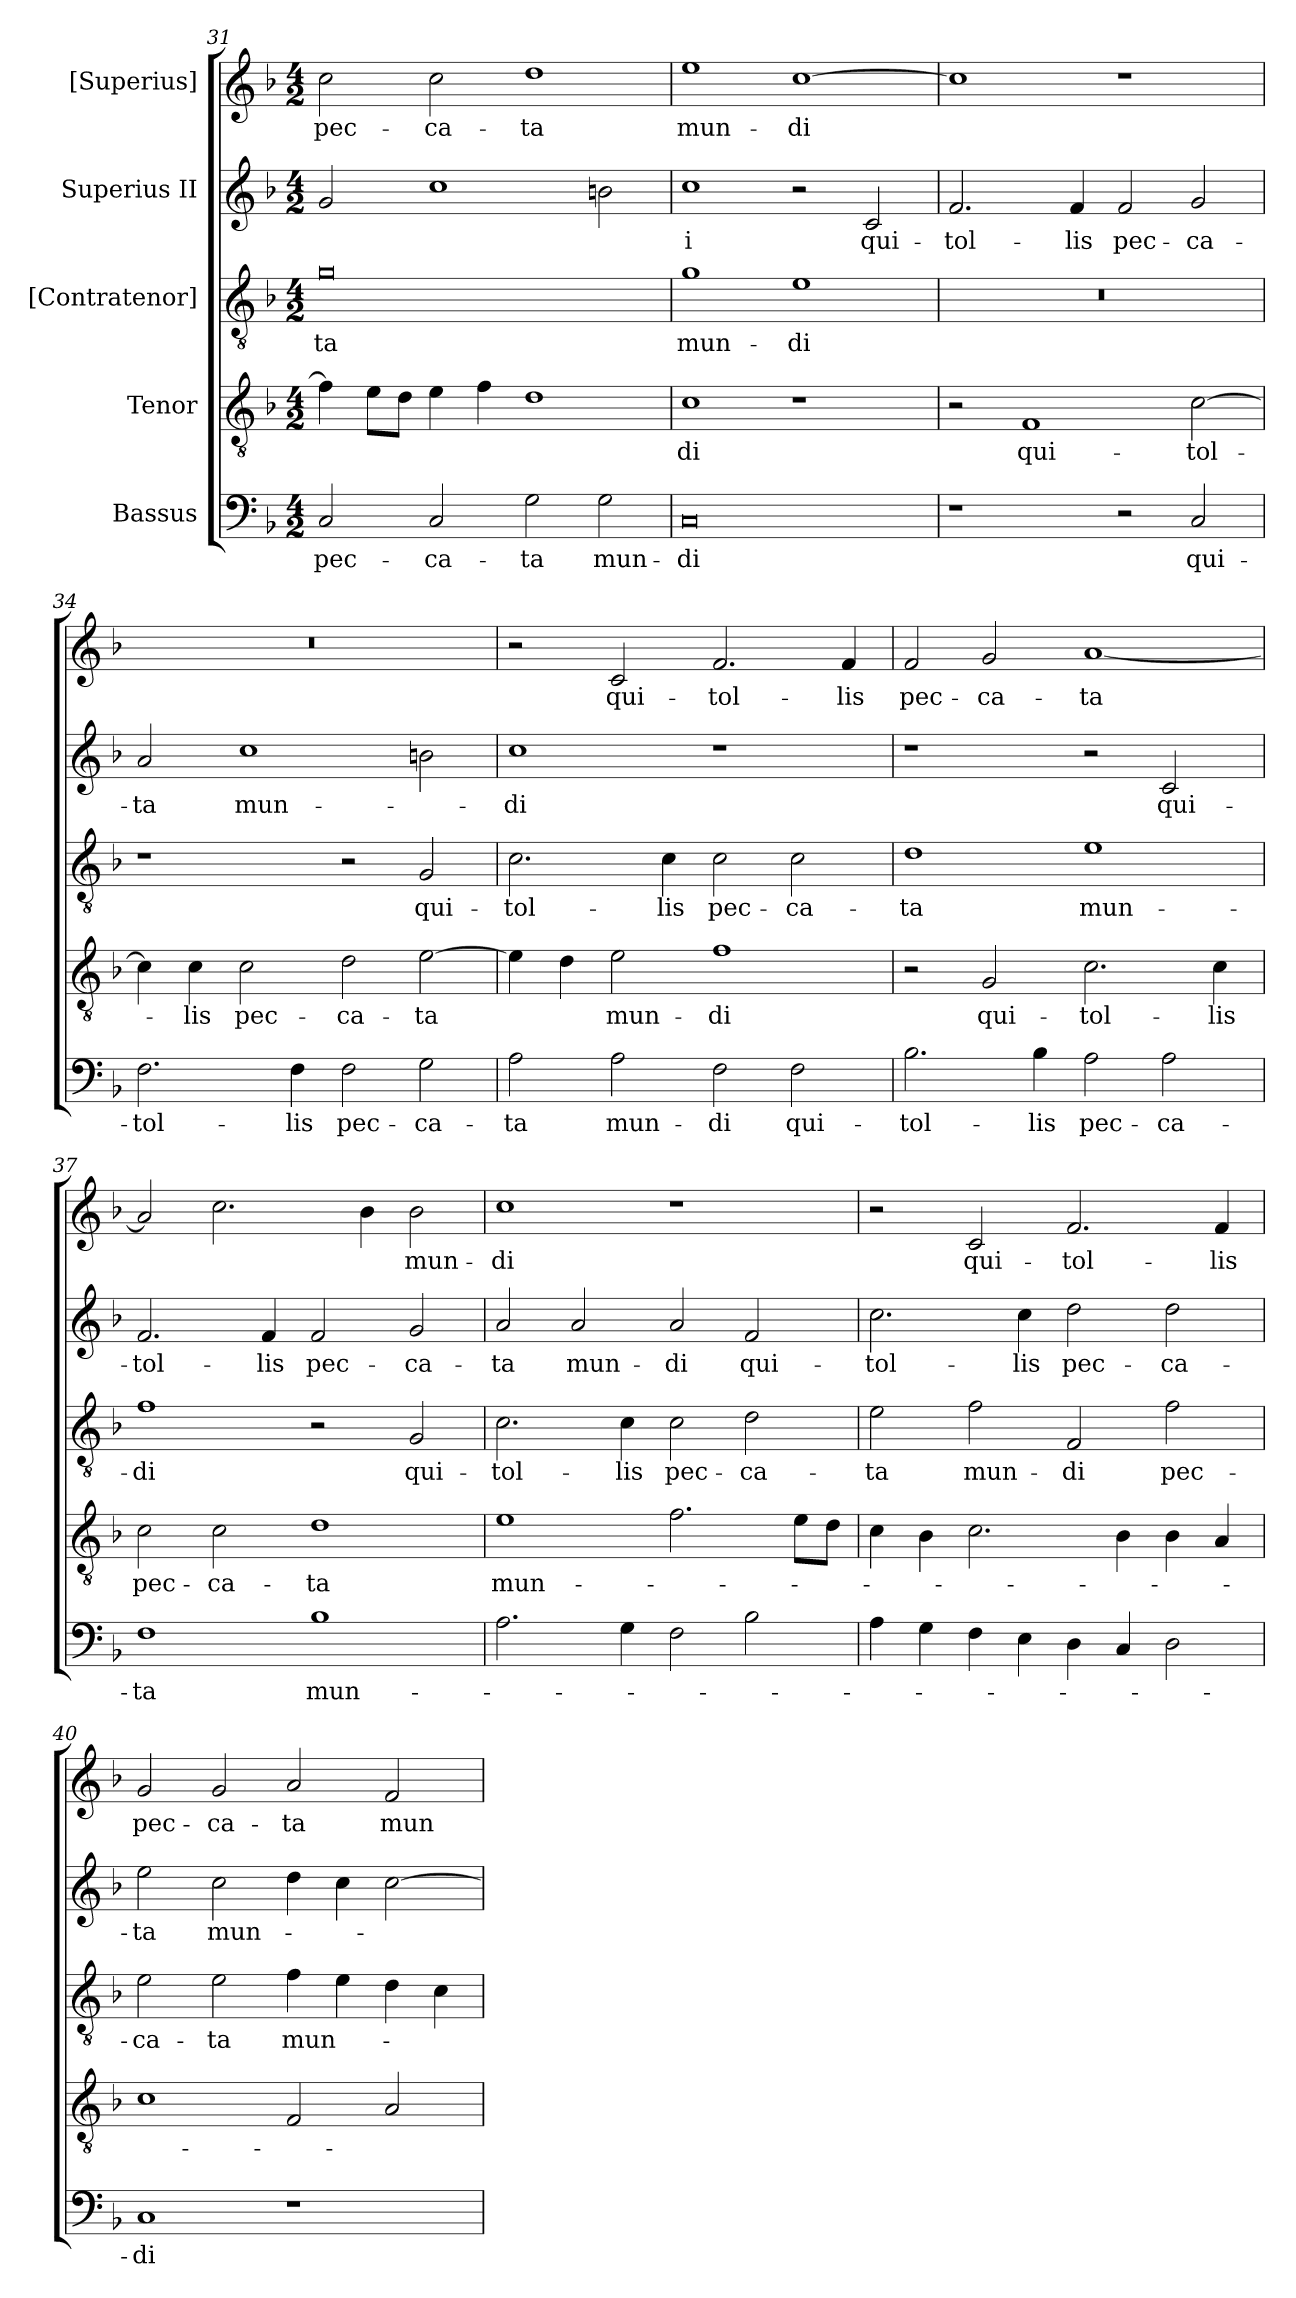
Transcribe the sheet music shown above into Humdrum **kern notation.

**kern	**text	**kern	**text	**kern	**text	**kern	**text	**kern	**text
*part5	*part5	*part4	*part4	*part3	*part3	*part2	*part2	*part1	*part1
*staff5	*staff5	*staff4	*staff4	*staff3	*staff3	*staff2	*staff2	*staff1	*staff1
*I"Bassus	*	*I"Tenor	*	*I"[Contratenor]	*	*I"Superius II	*	*I"[Superius]	*
*clefF4	*	*clefGv2	*	*clefGv2	*	*clefG2	*	*clefG2	*
*k[b-]	*	*k[b-]	*	*k[b-]	*	*k[b-]	*	*k[b-]	*
*M4/2	*	*M4/2	*	*M4/2	*	*M4/2	*	*M4/2	*
=31	=31	=31	=31	=31	=31	=31	=31	=31	=31
2C/	pec-	4f\]	.	0g\	-ta	2g/	.	2cc\	pec-
.	.	8e\L	.	.	.	.	.	.	.
.	.	8d\J	.	.	.	.	.	.	.
2C/	-ca-	4e\	.	.	.	1cc\	.	2cc\	-ca-
.	.	4f\	.	.	.	.	.	.	.
2G\	-ta	1d\	.	.	.	.	.	1dd\	-ta
2G\	mun-	.	.	.	.	2bn\	.	.	.
=32	=32	=32	=32	=32	=32	=32	=32	=32	=32
0C/	-di	1c\	-di	1g\	mun-	1cc\	-i	1ee\	mun-
.	.	1r	.	1e\	-di	2r	.	[1cc\	-di
.	.	.	.	.	.	2c/	qui-	.	.
=33	=33	=33	=33	=33	=33	=33	=33	=33	=33
1r	.	2r	.	0r	.	2.f/	tol-	1cc\]	.
.	.	1F/	qui-	.	.	.	.	.	.
.	.	.	.	.	.	4f/	-lis	.	.
2r	.	.	.	.	.	2f/	pec-	1r	.
2C/	qui-	[2c\	tol-	.	.	2g/	-ca-	.	.
=34	=34	=34	=34	=34	=34	=34	=34	=34	=34
2.F\	tol-	4c\]	.	1r	.	2a/	-ta	0r	.
.	.	4c\	-lis	.	.	.	.	.	.
.	.	2c\	pec-	.	.	1cc\	mun-	.	.
4F\	-lis	.	.	.	.	.	.	.	.
2F\	pec-	2d\	-ca-	2r	.	.	.	.	.
2G\	-ca-	[2e\	-ta	2G/	qui-	2bn\	.	.	.
=35	=35	=35	=35	=35	=35	=35	=35	=35	=35
2A\	-ta	4e\]	.	2.c\	tol-	1cc\	-di	2r	.
.	.	4d\	.	.	.	.	.	.	.
2A\	mun-	2e\	mun-	.	.	.	.	2c/	qui-
.	.	.	.	4c\	-lis	.	.	.	.
2F\	-di	1f\	-di	2c\	pec-	1r	.	2.f/	tol-
2F\	qui-	.	.	2c\	-ca-	.	.	.	.
.	.	.	.	.	.	.	.	4f/	-lis
=36	=36	=36	=36	=36	=36	=36	=36	=36	=36
2.B-\	tol-	2r	.	1d\	-ta	1r	.	2f/	pec-
.	.	2G/	qui-	.	.	.	.	2g/	-ca-
4B-\	-lis	.	.	.	.	.	.	.	.
2A\	pec-	2.c\	tol-	1e\	mun-	2r	.	[1a/	-ta
2A\	-ca-	.	.	.	.	2c/	qui-	.	.
.	.	4c\	-lis	.	.	.	.	.	.
=37	=37	=37	=37	=37	=37	=37	=37	=37	=37
1F\	-ta	2c\	pec-	1f\	-di	2.f/	tol-	2a/]	.
.	.	2c\	-ca-	.	.	.	.	2.cc\	.
.	.	.	.	.	.	4f/	-lis	.	.
1B-\	mun-	1d\	-ta	2r	.	2f/	pec-	.	.
.	.	.	.	.	.	.	.	4b-\	.
.	.	.	.	2G/	qui-	2g/	-ca-	2b-\	mun-
=38	=38	=38	=38	=38	=38	=38	=38	=38	=38
2.A\	.	1e\	mun-	2.c\	tol-	2a/	-ta	1cc\	-di
.	.	.	.	.	.	2a/	mun-	.	.
4G\	.	.	.	4c\	-lis	.	.	.	.
2F\	.	2.f\	.	2c\	pec-	2a/	-di	1r	.
2B-\	.	.	.	2d\	-ca-	2f/	qui-	.	.
.	.	8e\L	.	.	.	.	.	.	.
.	.	8d\J	.	.	.	.	.	.	.
=39	=39	=39	=39	=39	=39	=39	=39	=39	=39
4A\	.	4c\	.	2e\	-ta	2.cc\	tol-	2r	.
4G\	.	4B-\	.	.	.	.	.	.	.
4F\	.	2.c\	.	2f\	mun-	.	.	2c/	qui-
4E\	.	.	.	.	.	4cc\	-lis	.	.
4D\	.	.	.	2F/	-di	2dd\	pec-	2.f/	tol-
4C/	.	4B-\	.	.	.	.	.	.	.
2D\	.	4B-\	.	2f\	pec-	2dd\	-ca-	.	.
.	.	4A/	.	.	.	.	.	4f/	-lis
=40	=40	=40	=40	=40	=40	=40	=40	=40	=40
1C/	-di	1c\	.	2e\	-ca-	2ee\	-ta	2g/	pec-
.	.	.	.	2e\	-ta	2cc\	mun-	2g/	-ca-
1r	.	2F/	.	4f\	mun-	4dd\	.	2a/	-ta
.	.	.	.	4e\	.	4cc\	.	.	.
.	.	2A/	.	4d\	.	[2cc\	.	2f/	mun-
.	.	.	.	4c\	.	.	.	.	.
=	=	=	=	=	=	=	=	=	=
*-	*-	*-	*-	*-	*-	*-	*-	*-	*-
